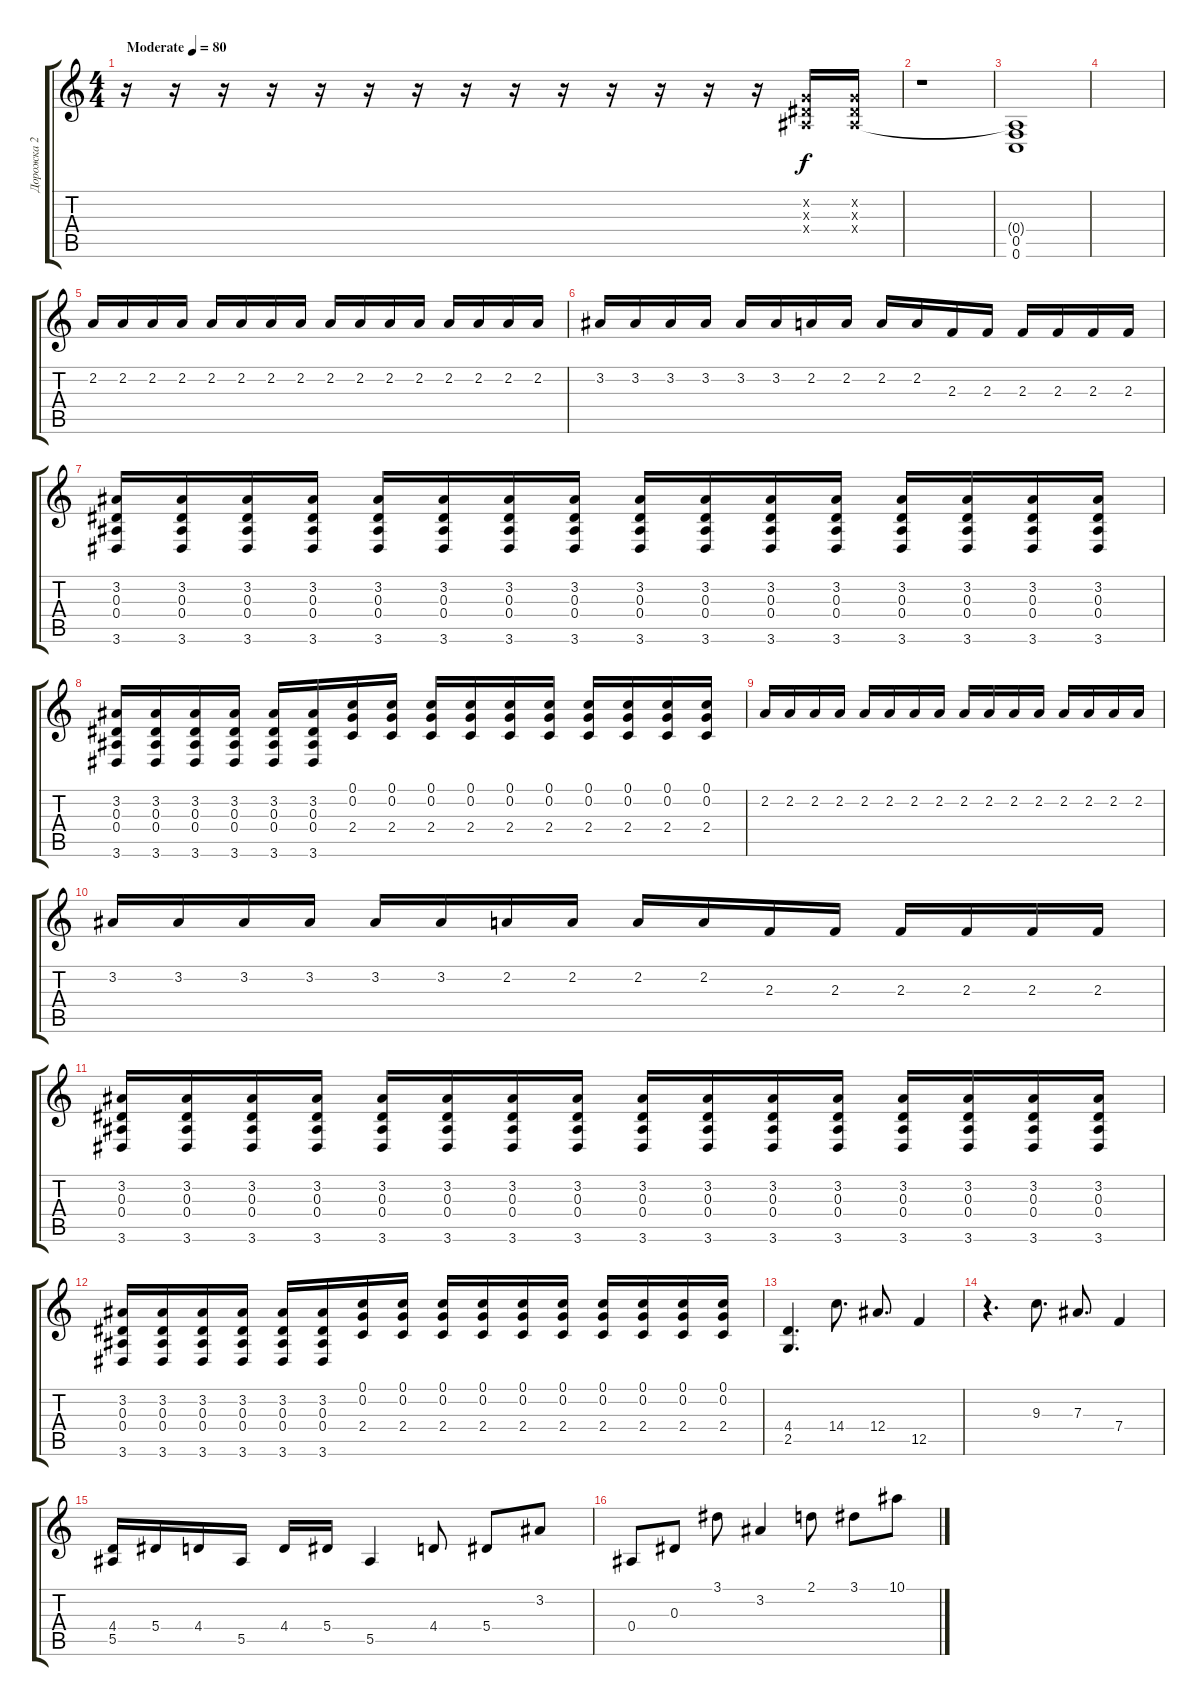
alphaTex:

\track ("Дорожка 2" "Дорожка 2") {instrument overdrivenguitar}
\staff {score tabs}
\tuning (C4 G3 Eb3 Bb2 F2 C2) {hide}
\ts (4 4)
\tempo (80 "Moderate")
\clef g2
\ks c
r.16{dy f instrument overdrivenguitar} r.16 r.16 r.16 r.16 r.16 r.16 r.16 r.16 r.16 r.16 r.16 r.16 r.16 (0.2{x} 0.3{x} 0.4{x}).16 (0.2{x} 0.3{x} 0.4{x}).16 |
r.1 |
(0.4{t} 0.5 0.6).1 |
|
2.2.16 2.2.16 2.2.16 2.2.16 2.2.16 2.2.16 2.2.16 2.2.16 2.2.16 2.2.16 2.2.16 2.2.16 2.2.16 2.2.16 2.2.16 2.2.16 |
3.2.16 3.2.16 3.2.16 3.2.16 3.2.16 3.2.16 2.2.16 2.2.16 2.2.16 2.2.16 2.3.16 2.3.16 2.3.16 2.3.16 2.3.16 2.3.16 |
(3.2 0.3 0.4 3.6).16 (3.2 0.3 0.4 3.6).16 (3.2 0.3 0.4 3.6).16 (3.2 0.3 0.4 3.6).16 (3.2 0.3 0.4 3.6).16 (3.2 0.3 0.4 3.6).16 (3.2 0.3 0.4 3.6).16 (3.2 0.3 0.4 3.6).16 (3.2 0.3 0.4 3.6).16 (3.2 0.3 0.4 3.6).16 (3.2 0.3 0.4 3.6).16 (3.2 0.3 0.4 3.6).16 (3.2 0.3 0.4 3.6).16 (3.2 0.3 0.4 3.6).16 (3.2 0.3 0.4 3.6).16 (3.2 0.3 0.4 3.6).16 |
(3.2 0.3 0.4 3.6).16 (3.2 0.3 0.4 3.6).16 (3.2 0.3 0.4 3.6).16 (3.2 0.3 0.4 3.6).16 (3.2 0.3 0.4 3.6).16 (3.2 0.3 0.4 3.6).16 (0.1 0.2 2.4).16 (0.1 0.2 2.4).16 (0.1 0.2 2.4).16 (0.1 0.2 2.4).16 (0.1 0.2 2.4).16 (0.1 0.2 2.4).16 (0.1 0.2 2.4).16 (0.1 0.2 2.4).16 (0.1 0.2 2.4).16 (0.1 0.2 2.4).16 |
2.2.16 2.2.16 2.2.16 2.2.16 2.2.16 2.2.16 2.2.16 2.2.16 2.2.16 2.2.16 2.2.16 2.2.16 2.2.16 2.2.16 2.2.16 2.2.16 |
3.2.16 3.2.16 3.2.16 3.2.16 3.2.16 3.2.16 2.2.16 2.2.16 2.2.16 2.2.16 2.3.16 2.3.16 2.3.16 2.3.16 2.3.16 2.3.16 |
(3.2 0.3 0.4 3.6).16 (3.2 0.3 0.4 3.6).16 (3.2 0.3 0.4 3.6).16 (3.2 0.3 0.4 3.6).16 (3.2 0.3 0.4 3.6).16 (3.2 0.3 0.4 3.6).16 (3.2 0.3 0.4 3.6).16 (3.2 0.3 0.4 3.6).16 (3.2 0.3 0.4 3.6).16 (3.2 0.3 0.4 3.6).16 (3.2 0.3 0.4 3.6).16 (3.2 0.3 0.4 3.6).16 (3.2 0.3 0.4 3.6).16 (3.2 0.3 0.4 3.6).16 (3.2 0.3 0.4 3.6).16 (3.2 0.3 0.4 3.6).16 |
(3.2 0.3 0.4 3.6).16 (3.2 0.3 0.4 3.6).16 (3.2 0.3 0.4 3.6).16 (3.2 0.3 0.4 3.6).16 (3.2 0.3 0.4 3.6).16 (3.2 0.3 0.4 3.6).16 (0.1 0.2 2.4).16 (0.1 0.2 2.4).16 (0.1 0.2 2.4).16 (0.1 0.2 2.4).16 (0.1 0.2 2.4).16 (0.1 0.2 2.4).16 (0.1 0.2 2.4).16 (0.1 0.2 2.4).16 (0.1 0.2 2.4).16 (0.1 0.2 2.4).16 |
(4.4 2.5).4{d} 14.4.8{d instrument electricguitarclean} 12.4.8{d} 12.5.4 |
r.4{d} 9.3.8{d} 7.3.8{d} 7.4.4 |
(4.4 5.5).16 5.4.16 4.4.16 5.5.16 4.4.16 5.4.16 5.5.4 4.4.8 5.4.8 3.2.8 |
0.4.8 0.3.8 3.1.8 3.2.4 2.1.8 3.1.8 10.1.8
